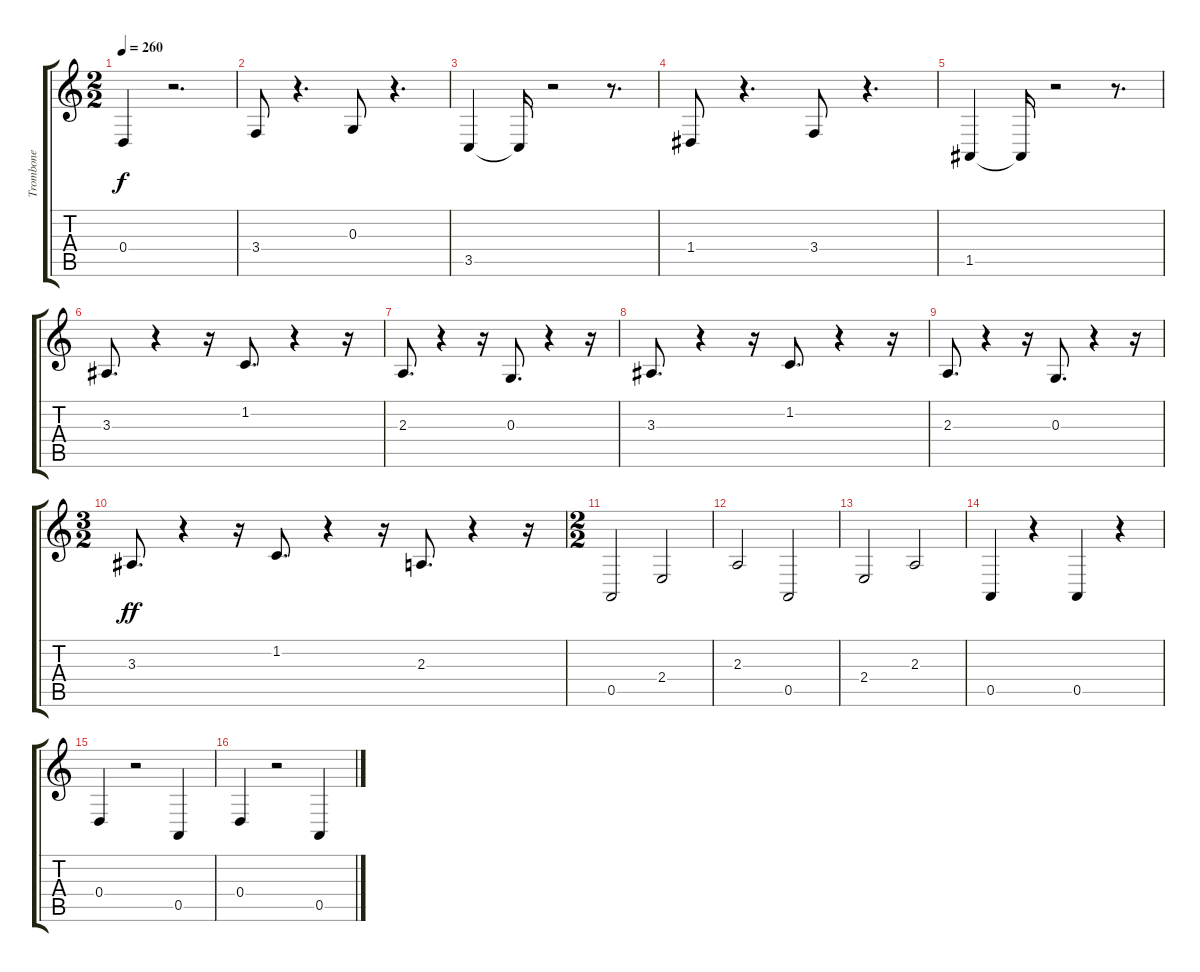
\track ("Trombone" "Trombone") {instrument trombone}
\staff {score tabs}
\tuning (E4 B3 G3 D3 A2 E2) {hide}
\ts (2 2)
\tempo 260
\clef g2
\ks c
0.4.4{dy f} r.2{d} |
3.4.8 r.4{d} 0.3.8 r.4{d} |
3.5.4 3.5{t}.16 r.2 r.8{d} |
1.4.8 r.4{d} 3.4.8 r.4{d} |
1.5.4 1.5{t}.16 r.2 r.8{d} |
3.3.8{d} r.4 r.16 1.2.8{d} r.4 r.16 |
2.3.8{d} r.4 r.16 0.3.8{d} r.4 r.16 |
3.3.8{d} r.4 r.16 1.2.8{d} r.4 r.16 |
2.3.8{d} r.4 r.16 0.3.8{d} r.4 r.16 |
\ts (3 2)
3.3.8{d dy ff} r.4 r.16 1.2.8{d} r.4 r.16 2.3.8{d} r.4 r.16 |
\ts (2 2)
0.5.2 2.4.2 |
2.3.2 0.5.2 |
2.4.2 2.3.2 |
0.5.4 r.4 0.5.4 r.4 |
0.4.4 r.2 0.5.4 |
0.4.4 r.2 0.5.4
